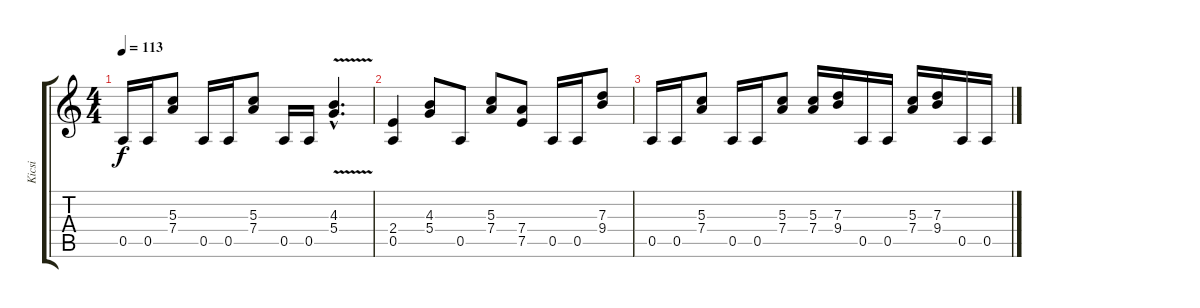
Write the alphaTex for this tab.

\track ("Kicsi" "Kicsi") {instrument distortionguitar}
\staff {score tabs}
\tuning (E4 B3 G3 D3 A2 E2) {hide}
\ts (4 4)
\tempo 113
\clef g2
\ks c
0.5.16{dy f} 0.5.16 (5.3 7.4).8 0.5.16 0.5.16 (5.3 7.4).8 0.5.16 0.5.16 (4.3{v hac} 5.4{v hac}).4{d} |
(2.4 0.5).4 (4.3 5.4).8 0.5.8 (5.3 7.4).8 (7.4 7.5).8 0.5.16 0.5.16 (7.3 9.4).8 |
0.5.16 0.5.16 (5.3 7.4).8 0.5.16 0.5.16 (5.3 7.4).8 (5.3 7.4).16 (7.3 9.4).16 0.5.16 0.5.16 (5.3 7.4).16 (7.3 9.4).16 0.5.16 0.5.16
